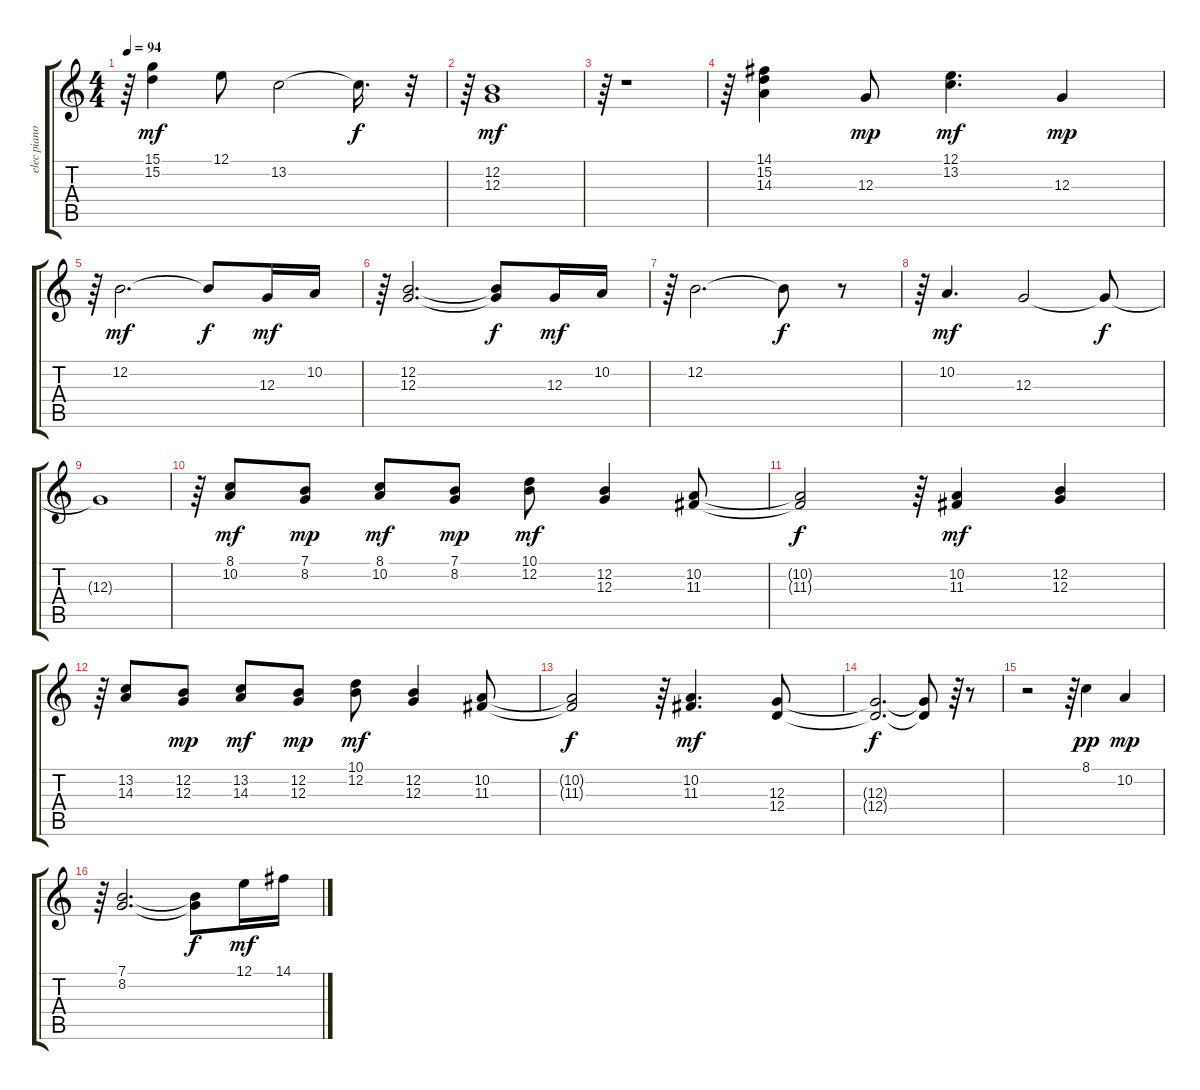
\track ("elec piano" "elec piano") {instrument electricpiano1}
\staff {score tabs}
\tuning (E4 B3 G3 D3 A2 E2) {hide}
\ts (4 4)
\tempo 94
\clef g2
\ks c
r.64{dy mp} (15.1 15.2).4{dy mf} 12.1.8 13.2.2 13.2{t}.16{d dy f} r.32 |
r.64 (12.2 12.3).1{dy mf} |
r.64 r.1 |
r.64 (14.1 15.2 14.3).4 12.3.8{dy mp} (12.1 13.2).4{d dy mf} 12.3.4{dy mp} |
r.64 12.2.2{d dy mf} 12.2{t}.8{dy f} 12.3.16{dy mf} 10.2.16 |
r.64 (12.2 12.3).2{d} (12.2{t} 12.3{t}).8{dy f} 12.3.16{dy mf} 10.2.16 |
r.64 12.2.2{d} 12.2{t}.8{dy f} r.8 |
r.64 10.2.4{d dy mf} 12.3.2 12.3{t}.8{dy f} |
12.3{t}.1 |
r.64 (8.1 10.2).8{dy mf} (7.1 8.2).8{dy mp} (8.1 10.2).8{dy mf} (7.1 8.2).8{dy mp} (10.1 12.2).8{dy mf} (12.2 12.3).4 (10.2 11.3).8 |
(10.2{t} 11.3{t}).2{dy f} r.64 (10.2 11.3).4{dy mf} (12.2 12.3).4 |
r.64 (13.2 14.3).8 (12.2 12.3).8{dy mp} (13.2 14.3).8{dy mf} (12.2 12.3).8{dy mp} (10.1 12.2).8{dy mf} (12.2 12.3).4 (10.2 11.3).8 |
(10.2{t} 11.3{t}).2{dy f} r.64 (10.2 11.3).4{d dy mf} (12.3 12.4).8 |
(12.3{t} 12.4{t}).2{d dy f} (12.3{t} 12.4{t}).8 r.64 r.8 |
r.2 r.64 8.1.4{dy pp} 10.2.4{dy mp} |
r.64 (7.1 8.2).2{d} (7.1{t} 8.2{t}).8{dy f} 12.1.16{dy mf} 14.1.16
